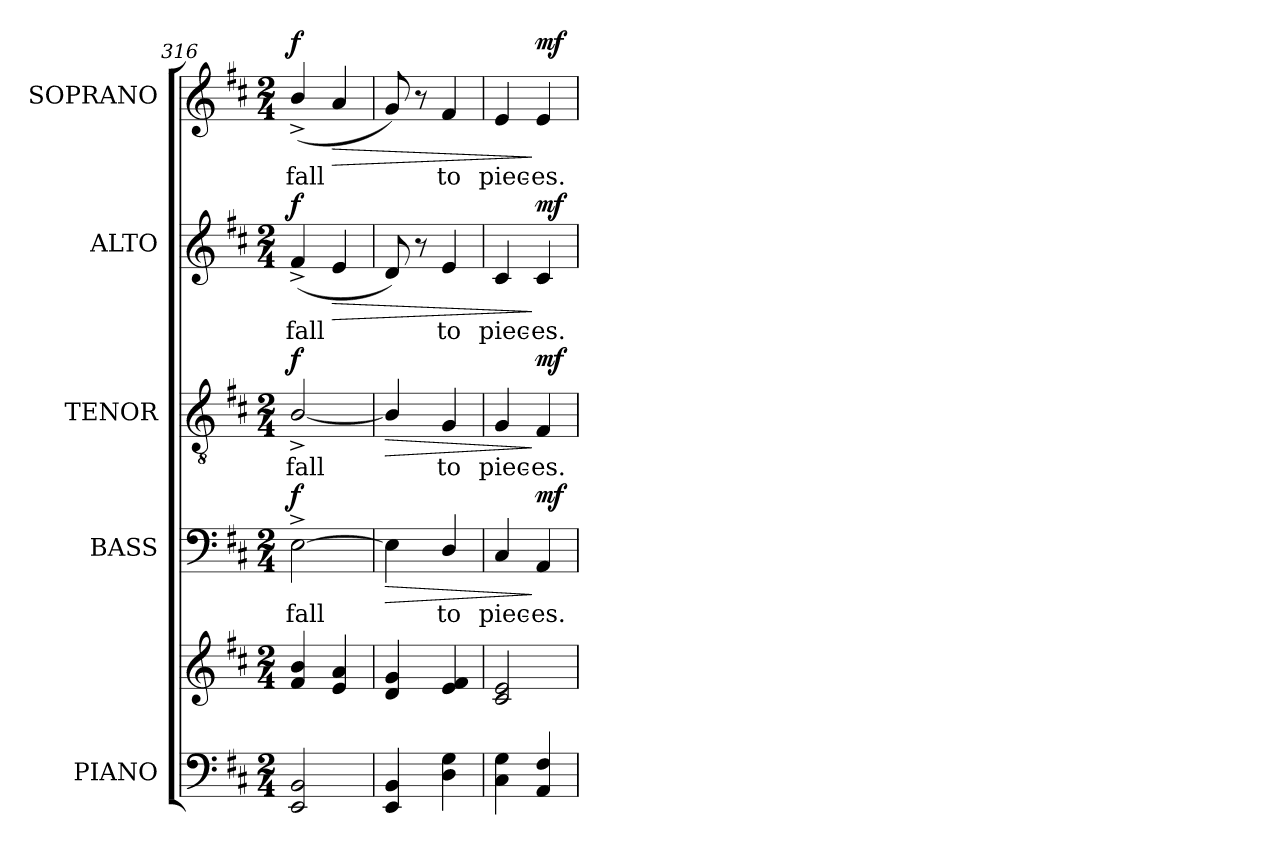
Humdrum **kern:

**kern	**kern	**kern	**text	**dynam	**kern	**text	**dynam	**kern	**text	**dynam	**kern	**text	**dynam
*part5	*part5	*part4	*part4	*part4	*part3	*part3	*part3	*part2	*part2	*part2	*part1	*part1	*part1
*staff6	*staff5	*staff4	*staff4	*staff4	*staff3	*staff3	*staff3	*staff2	*staff2	*staff2	*staff1	*staff1	*staff1
*I"PIANO	*	*I"BASS	*	*	*I"TENOR	*	*	*I"ALTO	*	*	*I"SOPRANO	*	*
*I'PNO.	*	*I'B.	*	*	*I'T.	*	*	*I'A.	*	*	*I'S.	*	*
*clefF4	*clefG2	*clefF4	*	*	*clefGv2	*	*	*clefG2	*	*	*clefG2	*	*
*	*	*	*	*	*ITrd7c12	*	*	*	*	*	*	*	*
*k[f#c#]	*k[f#c#]	*k[f#c#]	*	*	*k[f#c#]	*	*	*k[f#c#]	*	*	*k[f#c#]	*	*
*b:	*b:	*b:	*	*	*b:	*	*	*b:	*	*	*b:	*	*
*M2/4	*M2/4	*M2/4	*	*	*M2/4	*	*	*M2/4	*	*	*M2/4	*	*
=316	=316	=316	=316	=316	=316	=316	=316	=316	=316	=316	=316	=316	=316
!	!	!	!LO:LY:b:color=#000000	!	!	!	!	!	!	!	!	!	!
!	!	!	!	!	!	!LO:LY:b:color=#000000	!	!	!	!	!	!	!
!	!	!	!	!	!	!	!	!	!LO:LY:b:color=#000000	!	!	!	!
!	!	!	!	!	!	!	!	!	!	!	!	!LO:LY:b:color=#000000	!
2EEi/ 2BBi	4f#i/ 4bi	[2E^i\	fall	f	[2BB^i/	fall	f	(4f#^i/	fall	f	(4b^i/	fall	f
!	!	!	!	!	!	!	!	!	!	!LO:HP:b	!	!	!LO:HP:b
.	4ei/ 4ai	.	.	.	.	.	.	4ei/	.	>	4ai/	.	>
=317	=317	=317	=317	=317	=317	=317	=317	=317	=317	=317	=317	=317	=317
!	!	!	!	!LO:HP:b	!	!	!LO:HP:b	!	!	!	!	!	!
4EEi/ 4BBi	4di/ 4gi	4Ei\]	.	>	4BBi/]	.	>	8di/)	.	.	8gi/)	.	.
.	.	.	.	.	.	.	.	8r	.	.	8r	.	.
!	!	!	!LO:LY:b:color=#000000	!	!	!	!	!	!	!	!	!	!
!	!	!	!	!	!	!LO:LY:b:color=#000000	!	!	!	!	!	!	!
!	!	!	!	!	!	!	!	!	!LO:LY:b:color=#000000	!	!	!	!
!	!	!	!	!	!	!	!	!	!	!	!	!LO:LY:b:color=#000000	!
4Di\ 4Gi	4ei/ 4f#i	4Di/	to	.	4GGi/	to	.	4ei/	to	.	4f#i/	to	.
=318	=318	=318	=318	=318	=318	=318	=318	=318	=318	=318	=318	=318	=318
!	!	!	!LO:LY:b:color=#000000	!	!	!	!	!	!	!	!	!	!
!	!	!	!	!	!	!LO:LY:b:color=#000000	!	!	!	!	!	!	!
!	!	!	!	!	!	!	!	!	!LO:LY:b:color=#000000	!	!	!	!
!	!	!	!	!	!	!	!	!	!	!	!	!LO:LY:b:color=#000000	!
4C#i\ 4Gi	2c#i/ 2ei	4C#i/	piec-	.	4GGi/	piec-	.	4c#i/	piec-	.	4ei/	piec-	.
!	!	!	!LO:LY:b:color=#000000	!	!	!	!	!	!	!	!	!	!
!	!	!	!	!	!	!LO:LY:b:color=#000000	!	!	!	!	!	!	!
!	!	!	!	!	!	!	!	!	!LO:LY:b:color=#000000	!	!	!	!
!	!	!	!	!	!	!	!	!	!	!	!	!LO:LY:b:color=#000000	!
4AAi/ 4F#i	.	4AAi/	-es.	] mf	4FF#i/	-es.	] mf	4c#i/	-es.	] mf	4ei/	-es.	] mf
=	=	=	=	=	=	=	=	=	=	=	=	=	=
*-	*-	*-	*-	*-	*-	*-	*-	*-	*-	*-	*-	*-	*-
